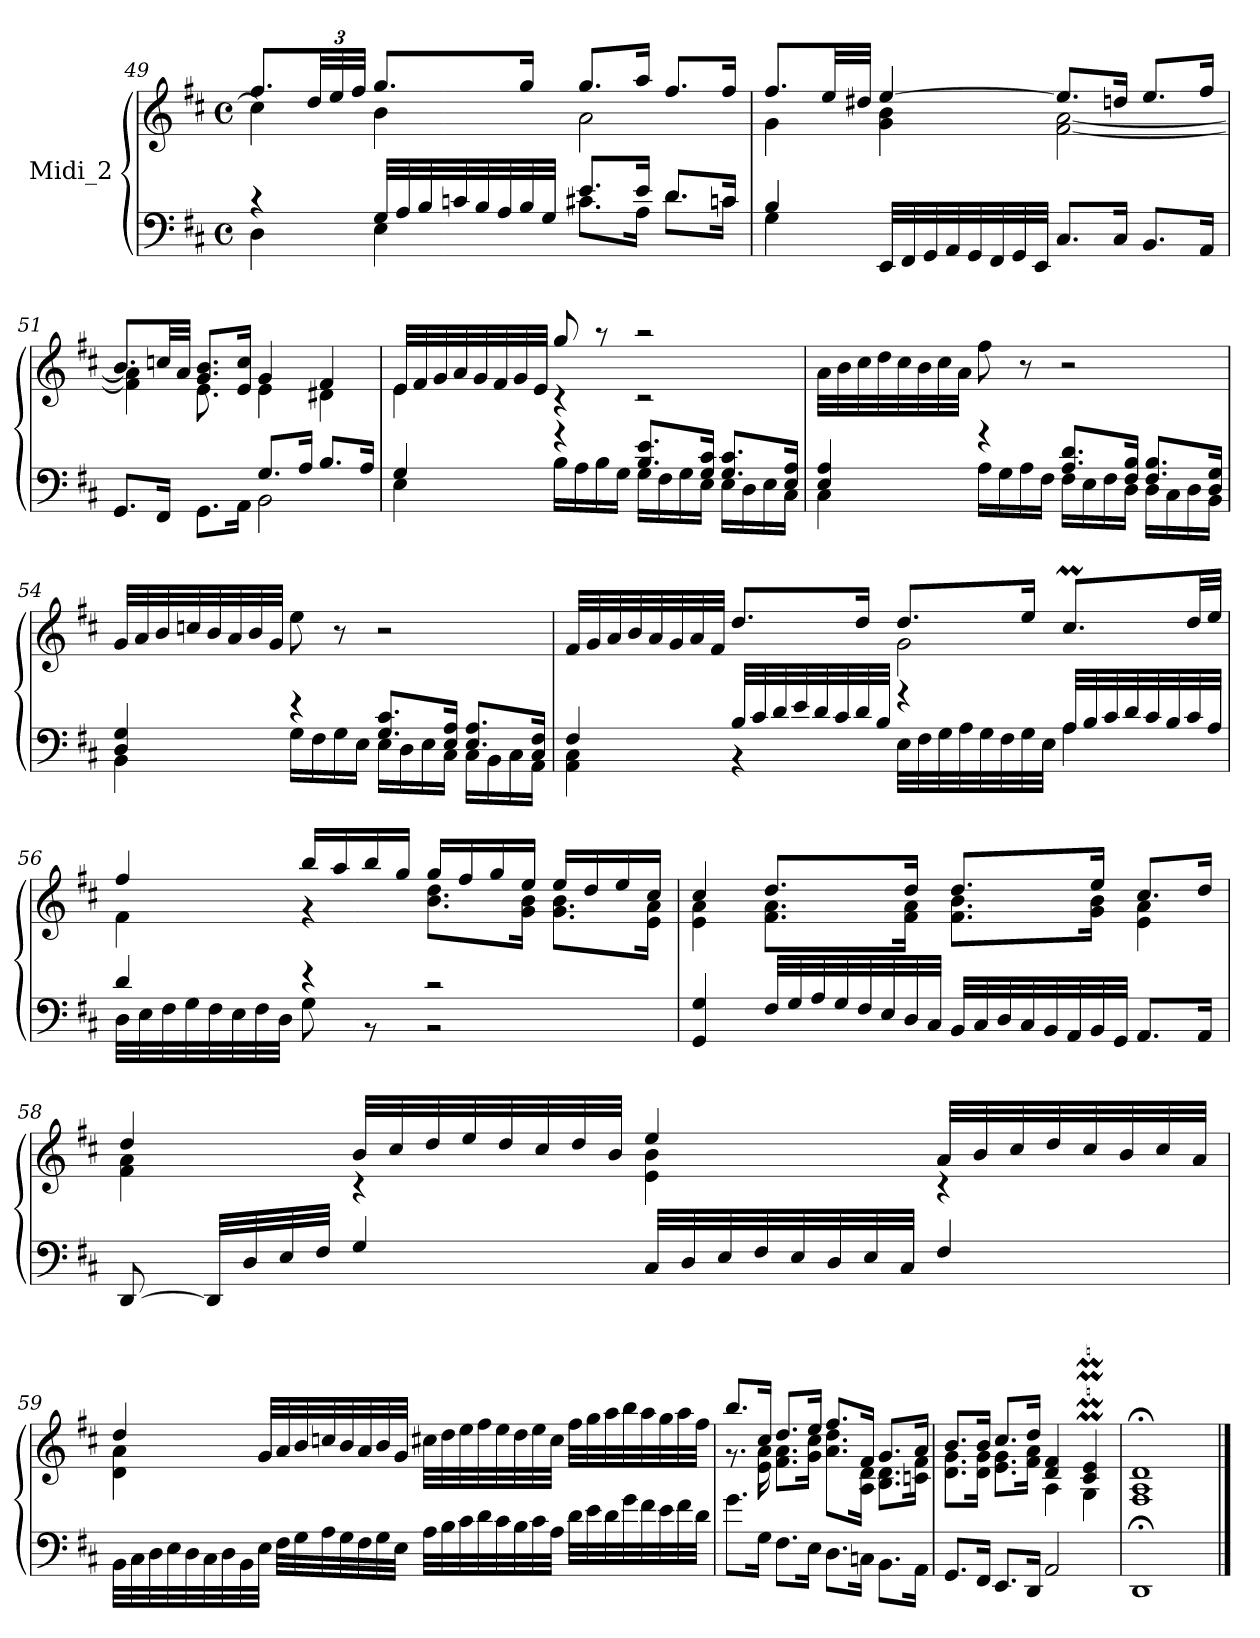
**kern	**kern
*part1	*part1
*staff2	*staff1
*I"Midi_2	*
*clefF4	*clefG2
*k[f#c#]	*k[f#c#]
*D:	*D:
*M4/4	*M4/4
*met(c)	*met(c)
=49	=49
*^	*^
4r	4D\	8.ff#/L	4cc\]
.	.	48dd/LL	.
.	.	48ee/	.
.	.	48ff#/JJJ	.
32G/LLL	4E\	8.gg/L	4b\
32A/	.	.	.
32B/	.	.	.
32cn/	.	.	.
32B/	.	.	.
32A/	.	.	.
32B/	.	16gg/J	.
32G/JJJ	.	.	.
8.e/L	8.c#\L	8.gg/L	2a\
16e/J	16A\J	16aa/J	.
8.d/L	8.d\L	8.ff#L	.
16c/J	16cn\J	16ff#J	.
!!LO:LB:g=z	!!
=50	=50	=50	=50
4B/	4G\	8.ff#/L	4g\
.	.	32ee/LL	.
.	.	32dd#X/JJJ	.
4ryy	32EE/LLL	[4ee/	4g\ 4b\
.	32FF#/	.	.
.	32GG/	.	.
.	32AA/	.	.
.	32GG/	.	.
.	32FF#/	.	.
.	32GG/	.	.
.	32EE/JJJ	.	.
2ryy	8.C#/L	8.ee/L]	[2f#\ [2a\
.	16C#/J	16ddn/J	.
.	8.BB/L	8.ee/L	.
.	16AA/J	16ff#/J	.
=51	=51	=51	=51
*	*^	*	*
4..ryy	2ryy	8.GG/L	8.b/L	4f#\] 4a\]
.	.	16FF#/J	32ccn/LL	.
.	.	.	32a/JJJ	.
.	.	8.GG\L	8.g 8.bL	8.eL
16F#J	.	16AA\J	16e 16ccJ	16ryy
2ryy	8.G/L	2BB\	4g/	4e\
.	16A/J	.	.	.
.	8.B/L	.	4f#/	4d#X\
.	16A/J	.	.	.
*	*v	*v	*	*
=52	=52	=52	=52
4G/	4E\	32e/LLL	4e\
.	.	32f#/	.
.	.	32g/	.
.	.	32a/	.
.	.	32g/	.
.	.	32f#/	.
.	.	32g/	.
.	.	32e/JJJ	.
4r	16B\LL	8gg/	4r
.	16A\	.	.
.	16B\	8r	.
.	16G\JJ	.	.
8.B/ 8.e/L	16G\LL	2r	2r
.	16F#\	.	.
.	16G\	.	.
16G/ 16c#/J	16E\JJ	.	.
8.G/ 8.c#/L	16E\LL	.	.
.	16D\	.	.
.	16E\	.	.
16E/ 16A/J	16C#\JJ	.	.
*	*	*v	*v
!!LO:LB:g=z
=53	=53	=53
4E/ 4A/	4C#\	32aLLL
.	.	32b
.	.	32cc#
.	.	32dd
.	.	32cc#
.	.	32b
.	.	32cc#
.	.	32aJJJ
4r	16A\LL	8ff#
.	16G\	.
.	16A\	8r
.	16F#\JJ	.
8.A 8.dL	16F#\LL	2r
.	16E\	.
.	16F#\	.
16F# 16BJ	16D\JJ	.
8.F# 8.BL	16D\LL	.
.	16C#\	.
.	16D\	.
16D 16GJ	16BB\JJ	.
=54	=54	=54
4D/ 4G/	4BB\	32gLLL
.	.	32a
.	.	32b
.	.	32ccn
.	.	32b
.	.	32a
.	.	32b
.	.	32gJJJ
4r	16G\LL	8ee
.	16F#\	.
.	16G\	8r
.	16E\JJ	.
8.G/ 8.c#/L	16E\LL	2r
.	16D\	.
.	16E\	.
16E/ 16A/J	16C#\JJ	.
8.E/ 8.A/L	16C#\LL	.
.	16BB\	.
.	16C#\	.
16C#/ 16F#/J	16AA\JJ	.
!!LO:LB:g=z
=55	=55	=55
*	*	*^
4F#/	4AA\ 4C#\	4ryy	32f#/LLL
.	.	.	32g/
.	.	.	32a/
.	.	.	32b/
.	.	.	32a/
.	.	.	32g/
.	.	.	32a/
.	.	.	32f#/JJJ
32BLLL	4r	8.dd/L	4ryy
32c#	.	.	.
32d	.	.	.
32e	.	.	.
32d	.	.	.
32c#	.	.	.
32d	.	16dd/J	.
32BJJJ	.	.	.
4r	32ELLL	8.ddL	2g\
.	32F#	.	.
.	32G	.	.
.	32A	.	.
.	32G	.	.
.	32F#	.	.
.	32G	16eeJ	.
.	32EJJJ	.	.
32ALLL	4A	8.cc#mL	.
32B	.	.	.
32c#	.	.	.
32d	.	.	.
32c#	.	.	.
32B	.	.	.
32c#	.	32ddLL	.
32AJJJ	.	32eeJJJ	.
=56	=56	=56	=56
4d/	32D\LLL	4ff#/	4f#\
.	32E\	.	.
.	32F#\	.	.
.	32G\	.	.
.	32F#\	.	.
.	32E\	.	.
.	32F#\	.	.
.	32D\JJJ	.	.
4r	8G\	16bbLL	4r
.	.	16aa	.
.	8r	16bb	.
.	.	16ggJJ	.
2r	2r	16gg/LL	8.b 8.ddL
.	.	16ff#/	.
.	.	16gg/	.
.	.	16ee/JJ	16g 16bJ
.	.	16ee/LL	8.g 8.bL
.	.	16dd/	.
.	.	16ee/	.
.	.	16cc#/JJ	16e 16aJ
!!LO:LB:g=z	!!
=57	=57	=57	=57
4GG 4G	1ryy	4cc#/	4e\ 4a\
32F#LLL	.	8.dd/L	8.f# 8.aL
32G	.	.	.
32A	.	.	.
32G	.	.	.
32F#	.	.	.
32E	.	.	.
32D	.	16dd/J	16f#\ 16a\J
32C#JJJ	.	.	.
32BBLLL	.	8.dd/L	8.f# 8.bL
32C#	.	.	.
32D	.	.	.
32C#	.	.	.
32BB	.	.	.
32AA	.	.	.
32BB	.	16ee/J	16g\ 16b\J
32GGJJJ	.	.	.
8.AAL	.	8.cc#/L	4e\ 4a\
16AAJ	.	16dd/J	.
=58	=58	=58	=58
[8DD/	1ryy	4dd/	4f#\ 4a\
32DD/LLL]	.	.	.
32D/	.	.	.
32E/	.	.	.
32F#/JJJ	.	.	.
4G	.	32bLLL	4r
.	.	32cc#	.
.	.	32dd	.
.	.	32ee	.
.	.	32dd	.
.	.	32cc#	.
.	.	32dd	.
.	.	32bJJJ	.
32C#LLL	.	4ee/	4e\ 4b\
32D	.	.	.
32E	.	.	.
32F#	.	.	.
32E	.	.	.
32D	.	.	.
32E	.	.	.
32C#JJJ	.	.	.
4F#	.	32a/LLL	4r
.	.	32b/	.
.	.	32cc#/	.
.	.	32dd/	.
.	.	32cc#/	.
.	.	32b/	.
.	.	32cc#/	.
.	.	32a/JJJ	.
!!LO:LB:g=z	!!
=59	=59	=59	=59
32BB\LLL	1ryy	4dd/	4d\ 4a\
32C#\	.	.	.
32D\	.	.	.
32E\	.	.	.
32D\	.	.	.
32C#\	.	.	.
32D\	.	.	.
32BB\	.	.	.
32E\JJJ	.	32gLLL	4ryy
32F#\LLL	.	32a/	.
32G\	.	32b/	.
32A\	.	32ccn/	.
32G\	.	32b/	.
32F#\	.	32a/	.
32G\	.	32b/	.
32E\JJJ	.	32g/JJJ	.
32A\LLL	.	32cc#X\LLL	2ryy
32B\	.	32dd\	.
32c#\	.	32ee\	.
32d\	.	32ff#\	.
32c#\	.	32ee\	.
32B\	.	32dd\	.
32c#\	.	32ee\	.
32A\JJJ	.	32cc#\JJJ	.
32d\LLL	.	32ff#\LLL	.
32e\	.	32gg\	.
32d\	.	32aa\	.
32g\	.	32bb\	.
32f#\	.	32aa\	.
32e\	.	32gg\	.
32f#\	.	32aa\	.
32d\JJJ	.	32ff#\JJJ	.
*v	*v	*	*
!!LO:LB:g=z	!!
=60	=60	=60
8.g\L	8.bbL	8.r
16G\J	16cc#J	16e\ 16a\
8.F#\L	8.ddL	8.f# 8.aL
16E\J	16ee/J	16g\ 16cc#\J
8.D\L	8.ff#/L	8.a 8.ddL
16Cn\J	16f#/J	16A\ 16d\J
8.BB\L	8.gL	8.B 8.dL
16AA\J	16a/J	16cn\ 16f#\J
=61	=61	=61
8.GGL	8.bL	8.d 8.gL
16FF#J	16b/J	16d\ 16g\J
8.EEL	8.cc#/L	8.e\ 8.g\L
16DDJ	16dd/J	16f#\ 16a\J
2AA	4d/ 4f#/	4A\
.	4c#/m 4e/m	4G\
=62	=62	=62
1DD;	1d;</	1F#\ 1A\
*	*v	*v
==	==
*-	*-
